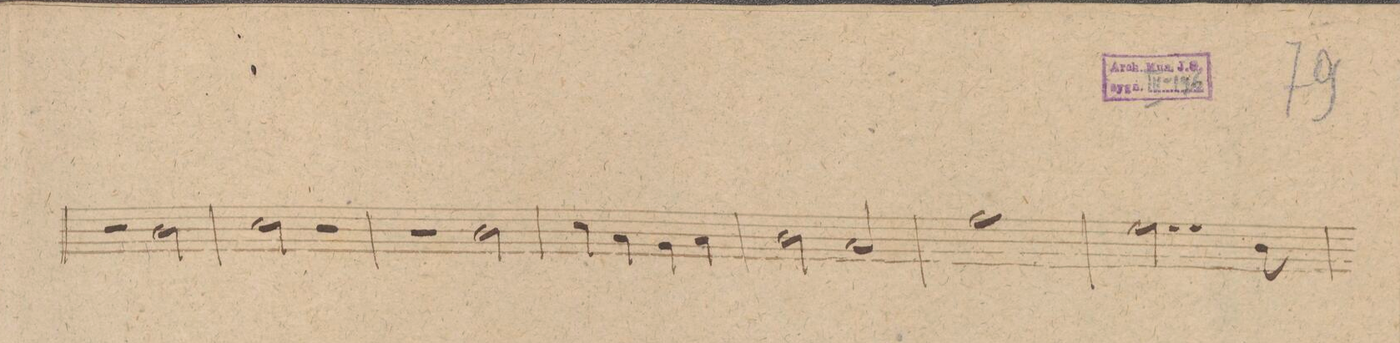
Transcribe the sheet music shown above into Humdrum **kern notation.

**kern	**dynam
*I"Oboi 2do	*
*clefG2	*
*k[f#c#g#]	*
*met(c|)	*
*M2/2	*
2r	.
2b\	.
=239	=239
2cc#\	.
2r	.
=240	=240
2r	.
2b\	.
=241	=241
4cc#\	.
4a\	.
4g#\	.
4a\	.
=242	=242
2b\	.
2a/	.
=243	=243
1ff#	.
=244	=244
2..ee\	.
8b\	.
=245	=245
*-	*-
